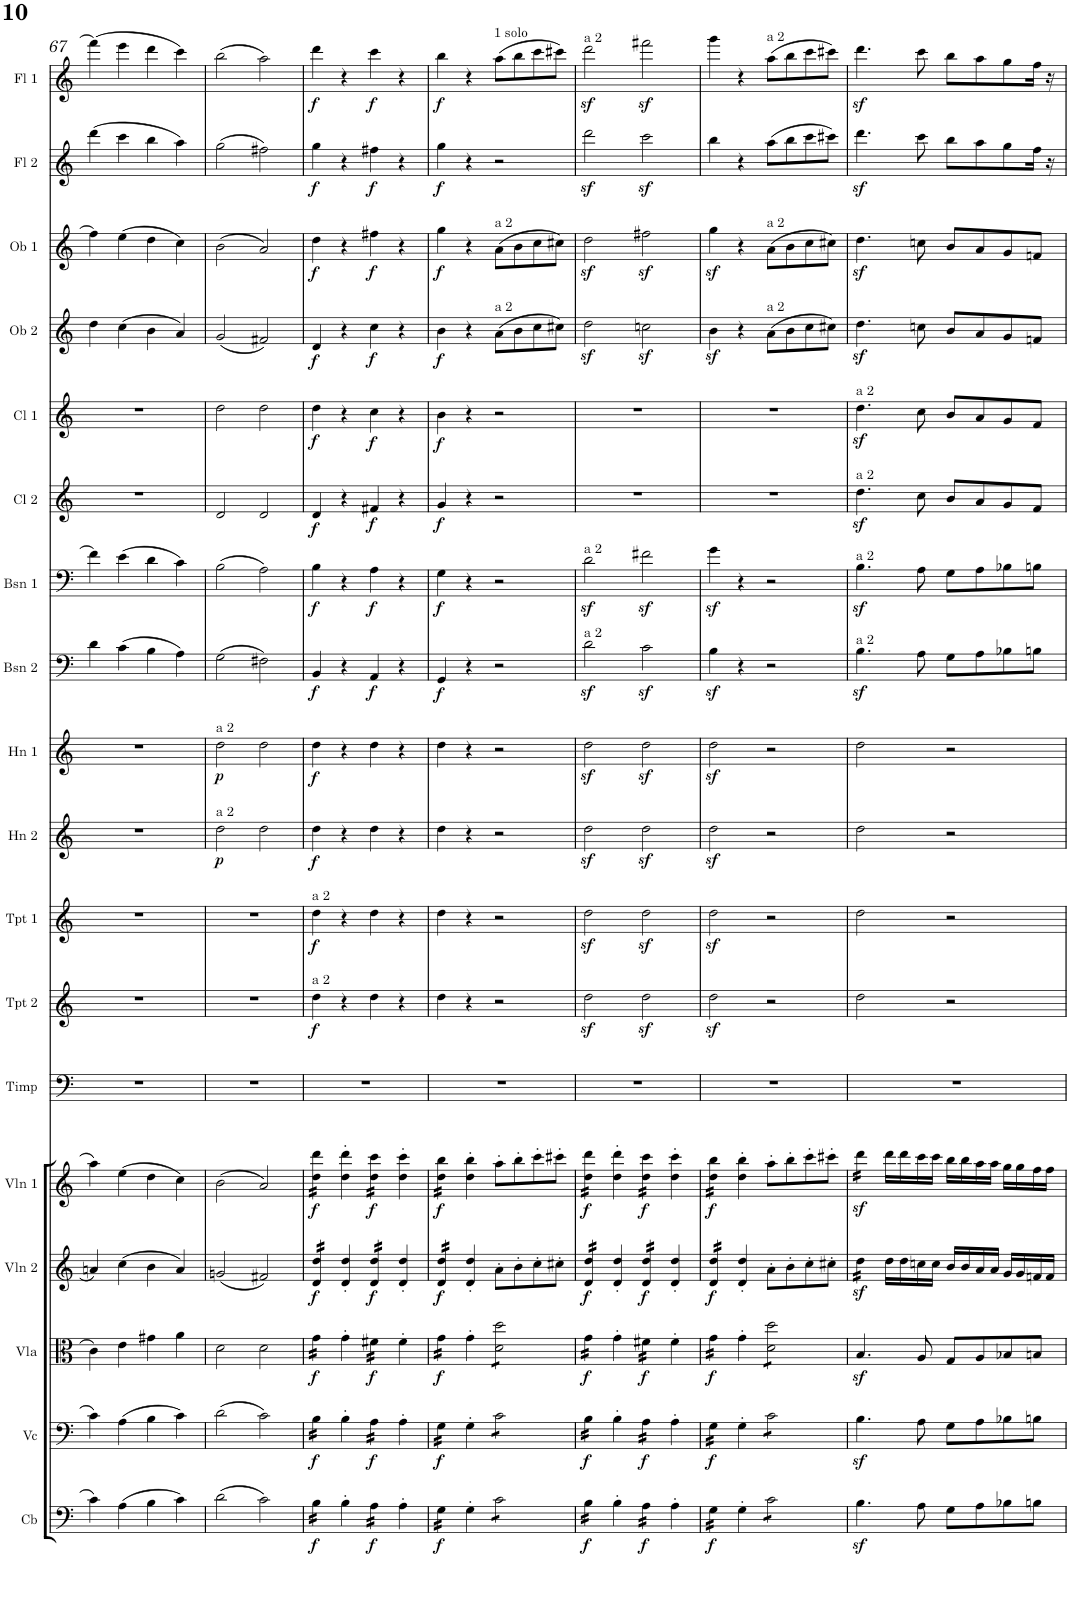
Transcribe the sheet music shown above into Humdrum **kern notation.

**kern	**dynam	**kern	**dynam	**kern	**dynam	**kern	**dynam	**kern	**dynam	**kern	**kern	**dynam	**kern	**dynam	**kern	**dynam	**kern	**dynam	**kern	**dynam	**kern	**dynam	**kern	**dynam	**kern	**dynam	**kern	**dynam	**kern	**dynam	**kern	**dynam	**kern	**dynam
*part18	*part18	*part17	*part17	*part16	*part16	*part15	*part15	*part14	*part14	*part13	*part12	*part12	*part11	*part11	*part10	*part10	*part9	*part9	*part8	*part8	*part7	*part7	*part6	*part6	*part5	*part5	*part4	*part4	*part3	*part3	*part2	*part2	*part1	*part1
*staff18	*staff18	*staff17	*staff17	*staff16	*staff16	*staff15	*staff15	*staff14	*staff14	*staff13	*staff12	*staff12	*staff11	*staff11	*staff10	*staff10	*staff9	*staff9	*staff8	*staff8	*staff7	*staff7	*staff6	*staff6	*staff5	*staff5	*staff4	*staff4	*staff3	*staff3	*staff2	*staff2	*staff1	*staff1
*I"Contrabass	*	*I"Violoncello	*	*I"Viola	*	*I"Violin 2	*	*I"Violin 1	*	*I"Timpani	*I"C Trumpet 2	*	*I"C Trumpet 1	*	*I"C Horn 2	*	*I"C Horn 1	*	*I"Bassoon 2	*	*I"Bassoon 1	*	*I"C Clarinet 2	*	*I"C Clarinet 1	*	*I"Oboe 2	*	*I"Oboe 1	*	*I"Flute 2	*	*I"Flute 1	*
*I'Cb	*	*I'Vc	*	*I'Vla	*	*I'Vln 2	*	*I'Vln 1	*	*I'Timp	*I'Tpt 2	*	*I'Tpt 1	*	*I'Hn 2	*	*I'Hn 1	*	*I'Bsn 2	*	*I'Bsn 1	*	*I'Cl 2	*	*I'Cl 1	*	*I'Ob 2	*	*I'Ob 1	*	*I'Fl 2	*	*I'Fl 1	*
!!LO:PB:g=z
*clefF4	*	*clefF4	*	*clefC3	*	*clefG2	*	*clefG2	*	*clefF4	*clefG2	*	*clefG2	*	*clefG2	*	*clefG2	*	*clefF4	*	*clefF4	*	*clefG2	*	*clefG2	*	*clefG2	*	*clefG2	*	*clefG2	*	*clefG2	*
*Trd7c12	*	*	*	*	*	*	*	*	*	*	*Trd1c2	*	*Trd1c2	*	*Trd7c12	*	*Trd7c12	*	*	*	*	*	*Trd1c2	*	*Trd1c2	*	*	*	*	*	*	*	*	*
*k[]	*	*k[]	*	*k[]	*	*k[]	*	*k[]	*	*k[]	*k[]	*	*k[]	*	*k[]	*	*k[]	*	*k[]	*	*k[]	*	*k[]	*	*k[]	*	*k[]	*	*k[]	*	*k[]	*	*k[]	*
*M2/2	*	*M2/2	*	*M2/2	*	*M2/2	*	*M2/2	*	*M2/2	*M2/2	*	*M2/2	*	*M2/2	*	*M2/2	*	*M2/2	*	*M2/2	*	*M2/2	*	*M2/2	*	*M2/2	*	*M2/2	*	*M2/2	*	*M2/2	*
*met(c|)	*	*met(c|)	*	*met(c|)	*	*met(c|)	*	*met(c|)	*	*met(c|)	*met(c|)	*	*met(c|)	*	*met(c|)	*	*met(c|)	*	*met(c|)	*	*met(c|)	*	*met(c|)	*	*met(c|)	*	*met(c|)	*	*met(c|)	*	*met(c|)	*	*met(c|)	*
=67	=67	=67	=67	=67	=67	=67	=67	=67	=67	=67	=67	=67	=67	=67	=67	=67	=67	=67	=67	=67	=67	=67	=67	=67	=67	=67	=67	=67	=67	=67	=67	=67	=67	=67
4c\	.	4c\	.	4c\	.	4an/	.	4aa\	.	1r	1r	.	1r	.	1r	.	1r	.	4d\	.	4f\]	.	1r	.	1r	.	4dd\	.	4ff\]	.	(4ddd\	.	(4fff\]	.
(4A\	.	(4A\	.	4e\	.	(4cc\	.	(4ee\	.	.	.	.	.	.	.	.	.	.	(4c\	.	(4e\	.	.	.	.	.	(4cc\	.	(4ee\	.	4ccc\	.	4eee\	.
4B\	.	4B\	.	4g#X\	.	4b\	.	4dd\	.	.	.	.	.	.	.	.	.	.	4B\	.	4d\	.	.	.	.	.	4b\	.	4dd\	.	4bb\	.	4ddd\	.
4c\)	.	4c\)	.	4a\	.	4a/)	.	4cc\)	.	.	.	.	.	.	.	.	.	.	4A\)	.	4c\)	.	.	.	.	.	4a/)	.	4cc\)	.	4aa\)	.	4ccc\)	.
=68	=68	=68	=68	=68	=68	=68	=68	=68	=68	=68	=68	=68	=68	=68	=68	=68	=68	=68	=68	=68	=68	=68	=68	=68	=68	=68	=68	=68	=68	=68	=68	=68	=68	=68
!	!	!	!	!	!	!	!	!	!	!	!	!	!	!	!	!	!LO:TX:a:t=a 2	!	!	!	!	!	!	!	!	!	!	!	!	!	!	!	!	!
!	!	!	!	!	!	!	!	!	!	!	!	!	!	!	!LO:TX:a:t=a 2	!	!	!	!	!	!	!	!	!	!	!	!	!	!	!	!	!	!	!
!	!	!	!	!	!	!	!	!	!	!	!	!	!	!	!	!LO:DY:b	!	!LO:DY:b	!	!	!	!	!	!	!	!	!	!	!	!	!	!	!	!
(2d\	.	(2d\	.	2d\	.	(2gn/	.	(2b\	.	1r	1r	.	1r	.	2dd\	p	2dd\	p	(2G\	.	(2B\	.	2d/	.	2dd\	.	(2g/	.	(2b\	.	(2gg\	.	(2bb\	.
2c\)	.	2c\)	.	2d\	.	2f#X/)	.	2a/)	.	.	.	.	.	.	2dd\	.	2dd\	.	2F#X\)	.	2A\)	.	2d/	.	2dd\	.	2f#X/)	.	2a/)	.	2ff#X\)	.	2aa\)	.
=69	=69	=69	=69	=69	=69	=69	=69	=69	=69	=69	=69	=69	=69	=69	=69	=69	=69	=69	=69	=69	=69	=69	=69	=69	=69	=69	=69	=69	=69	=69	=69	=69	=69	=69
!	!	!	!	!	!	!	!	!	!	!	!	!	!LO:TX:a:t=a 2	!	!	!	!	!	!	!	!	!	!	!	!	!	!	!	!	!	!	!	!	!
!	!	!	!	!	!	!	!	!	!	!	!LO:TX:a:t=a 2	!	!	!	!	!	!	!	!	!	!	!	!	!	!	!	!	!	!	!	!	!	!	!
!	!LO:DY:b	!	!LO:DY:b	!	!LO:DY:b	!	!LO:DY:b	!	!LO:DY:b	!	!	!LO:DY:b	!	!LO:DY:b	!	!LO:DY:b	!	!LO:DY:b	!	!LO:DY:b	!	!LO:DY:b	!	!LO:DY:b	!	!LO:DY:b	!	!LO:DY:b	!	!LO:DY:b	!	!LO:DY:b	!	!LO:DY:b
*tremolo	*	*	*	*	*	*	*	*	*	*	*	*	*	*	*	*	*	*	*	*	*	*	*	*	*	*	*	*	*	*	*	*	*	*
*	*	*tremolo	*	*	*	*	*	*	*	*	*	*	*	*	*	*	*	*	*	*	*	*	*	*	*	*	*	*	*	*	*	*	*	*
*	*	*	*	*tremolo	*	*	*	*	*	*	*	*	*	*	*	*	*	*	*	*	*	*	*	*	*	*	*	*	*	*	*	*	*	*
*	*	*	*	*	*	*tremolo	*	*	*	*	*	*	*	*	*	*	*	*	*	*	*	*	*	*	*	*	*	*	*	*	*	*	*	*
*	*	*	*	*	*	*	*	*tremolo	*	*	*	*	*	*	*	*	*	*	*	*	*	*	*	*	*	*	*	*	*	*	*	*	*	*
16B\LL	f	16B\LL	f	16g\LL	f	16d/ 16dd/LL	f	16dd\ 16ddd\LL	f	1r	4dd\	f	4dd\	f	4dd\	f	4dd\	f	4BB/	f	4B\	f	4d/	f	4dd\	f	4d/	f	4dd\	f	4gg\	f	4ddd\	f
16B\	.	16B\	.	16g\	.	16d/ 16dd/	.	16dd\ 16ddd\	.	.	.	.	.	.	.	.	.	.	.	.	.	.	.	.	.	.	.	.	.	.	.	.	.	.
16B\	.	16B\	.	16g\	.	16d/ 16dd/	.	16dd\ 16ddd\	.	.	.	.	.	.	.	.	.	.	.	.	.	.	.	.	.	.	.	.	.	.	.	.	.	.
16B\JJ	.	16B\JJ	.	16g\JJ	.	16d/ 16dd/JJ	.	16dd\ 16ddd\JJ	.	.	.	.	.	.	.	.	.	.	.	.	.	.	.	.	.	.	.	.	.	.	.	.	.	.
*	*	*	*	*	*	*	*	*Xtremolo	*	*	*	*	*	*	*	*	*	*	*	*	*	*	*	*	*	*	*	*	*	*	*	*	*	*
*	*	*	*	*	*	*Xtremolo	*	*	*	*	*	*	*	*	*	*	*	*	*	*	*	*	*	*	*	*	*	*	*	*	*	*	*	*
*	*	*	*	*Xtremolo	*	*	*	*	*	*	*	*	*	*	*	*	*	*	*	*	*	*	*	*	*	*	*	*	*	*	*	*	*	*
*	*	*Xtremolo	*	*	*	*	*	*	*	*	*	*	*	*	*	*	*	*	*	*	*	*	*	*	*	*	*	*	*	*	*	*	*	*
*Xtremolo	*	*	*	*	*	*	*	*	*	*	*	*	*	*	*	*	*	*	*	*	*	*	*	*	*	*	*	*	*	*	*	*	*	*
4B'\	.	4B'\	.	4g'\	.	4d/' 4dd/'	.	4dd\' 4ddd\'	.	.	4r	.	4r	.	4r	.	4r	.	4r	.	4r	.	4r	.	4r	.	4r	.	4r	.	4r	.	4r	.
!	!LO:DY:b	!	!LO:DY:b	!	!LO:DY:b	!	!LO:DY:b	!	!LO:DY:b	!	!	!	!	!	!	!	!	!	!	!LO:DY:b	!	!LO:DY:b	!	!LO:DY:b	!	!LO:DY:b	!	!LO:DY:b	!	!LO:DY:b	!	!LO:DY:b	!	!LO:DY:b
*tremolo	*	*	*	*	*	*	*	*	*	*	*	*	*	*	*	*	*	*	*	*	*	*	*	*	*	*	*	*	*	*	*	*	*	*
*	*	*tremolo	*	*	*	*	*	*	*	*	*	*	*	*	*	*	*	*	*	*	*	*	*	*	*	*	*	*	*	*	*	*	*	*
*	*	*	*	*tremolo	*	*	*	*	*	*	*	*	*	*	*	*	*	*	*	*	*	*	*	*	*	*	*	*	*	*	*	*	*	*
*	*	*	*	*	*	*tremolo	*	*	*	*	*	*	*	*	*	*	*	*	*	*	*	*	*	*	*	*	*	*	*	*	*	*	*	*
*	*	*	*	*	*	*	*	*tremolo	*	*	*	*	*	*	*	*	*	*	*	*	*	*	*	*	*	*	*	*	*	*	*	*	*	*
16A\LL	f	16A\LL	f	16f#X\LL	f	16d/ 16dd/LL	f	16dd\ 16ccc\LL	f	.	4dd\	.	4dd\	.	4dd\	.	4dd\	.	4AA/	f	4A\	f	4f#X/	f	4cc\	f	4cc\	f	4ff#X\	f	4ff#X\	f	4ccc\	f
16A\	.	16A\	.	16f#X\	.	16d/ 16dd/	.	16dd\ 16ccc\	.	.	.	.	.	.	.	.	.	.	.	.	.	.	.	.	.	.	.	.	.	.	.	.	.	.
16A\	.	16A\	.	16f#X\	.	16d/ 16dd/	.	16dd\ 16ccc\	.	.	.	.	.	.	.	.	.	.	.	.	.	.	.	.	.	.	.	.	.	.	.	.	.	.
16A\JJ	.	16A\JJ	.	16f#X\JJ	.	16d/ 16dd/JJ	.	16dd\ 16ccc\JJ	.	.	.	.	.	.	.	.	.	.	.	.	.	.	.	.	.	.	.	.	.	.	.	.	.	.
*	*	*	*	*	*	*	*	*Xtremolo	*	*	*	*	*	*	*	*	*	*	*	*	*	*	*	*	*	*	*	*	*	*	*	*	*	*
*	*	*	*	*	*	*Xtremolo	*	*	*	*	*	*	*	*	*	*	*	*	*	*	*	*	*	*	*	*	*	*	*	*	*	*	*	*
*	*	*	*	*Xtremolo	*	*	*	*	*	*	*	*	*	*	*	*	*	*	*	*	*	*	*	*	*	*	*	*	*	*	*	*	*	*
*	*	*Xtremolo	*	*	*	*	*	*	*	*	*	*	*	*	*	*	*	*	*	*	*	*	*	*	*	*	*	*	*	*	*	*	*	*
*Xtremolo	*	*	*	*	*	*	*	*	*	*	*	*	*	*	*	*	*	*	*	*	*	*	*	*	*	*	*	*	*	*	*	*	*	*
4A'\	.	4A'\	.	4f#'\	.	4d/' 4dd/'	.	4dd\' 4ccc\'	.	.	4r	.	4r	.	4r	.	4r	.	4r	.	4r	.	4r	.	4r	.	4r	.	4r	.	4r	.	4r	.
=70	=70	=70	=70	=70	=70	=70	=70	=70	=70	=70	=70	=70	=70	=70	=70	=70	=70	=70	=70	=70	=70	=70	=70	=70	=70	=70	=70	=70	=70	=70	=70	=70	=70	=70
!	!LO:DY:b	!	!LO:DY:b	!	!LO:DY:b	!	!LO:DY:b	!	!LO:DY:b	!	!	!	!	!	!	!	!	!	!	!LO:DY:b	!	!LO:DY:b	!	!LO:DY:b	!	!LO:DY:b	!	!LO:DY:b	!	!LO:DY:b	!	!LO:DY:b	!	!LO:DY:b
*tremolo	*	*	*	*	*	*	*	*	*	*	*	*	*	*	*	*	*	*	*	*	*	*	*	*	*	*	*	*	*	*	*	*	*	*
*	*	*tremolo	*	*	*	*	*	*	*	*	*	*	*	*	*	*	*	*	*	*	*	*	*	*	*	*	*	*	*	*	*	*	*	*
*	*	*	*	*tremolo	*	*	*	*	*	*	*	*	*	*	*	*	*	*	*	*	*	*	*	*	*	*	*	*	*	*	*	*	*	*
*	*	*	*	*	*	*tremolo	*	*	*	*	*	*	*	*	*	*	*	*	*	*	*	*	*	*	*	*	*	*	*	*	*	*	*	*
*	*	*	*	*	*	*	*	*tremolo	*	*	*	*	*	*	*	*	*	*	*	*	*	*	*	*	*	*	*	*	*	*	*	*	*	*
16G\LL	f	16G\LL	f	16g\LL	f	16d/ 16dd/LL	f	16dd\ 16bb\LL	f	1r	4dd\	.	4dd\	.	4dd\	.	4dd\	.	4GG/	f	4G\	f	4g/	f	4b\	f	4b\	f	4gg\	f	4gg\	f	4bb\	f
16G\	.	16G\	.	16g\	.	16d/ 16dd/	.	16dd\ 16bb\	.	.	.	.	.	.	.	.	.	.	.	.	.	.	.	.	.	.	.	.	.	.	.	.	.	.
16G\	.	16G\	.	16g\	.	16d/ 16dd/	.	16dd\ 16bb\	.	.	.	.	.	.	.	.	.	.	.	.	.	.	.	.	.	.	.	.	.	.	.	.	.	.
16G\JJ	.	16G\JJ	.	16g\JJ	.	16d/ 16dd/JJ	.	16dd\ 16bb\JJ	.	.	.	.	.	.	.	.	.	.	.	.	.	.	.	.	.	.	.	.	.	.	.	.	.	.
*	*	*	*	*	*	*	*	*Xtremolo	*	*	*	*	*	*	*	*	*	*	*	*	*	*	*	*	*	*	*	*	*	*	*	*	*	*
*	*	*	*	*	*	*Xtremolo	*	*	*	*	*	*	*	*	*	*	*	*	*	*	*	*	*	*	*	*	*	*	*	*	*	*	*	*
*	*	*	*	*Xtremolo	*	*	*	*	*	*	*	*	*	*	*	*	*	*	*	*	*	*	*	*	*	*	*	*	*	*	*	*	*	*
*	*	*Xtremolo	*	*	*	*	*	*	*	*	*	*	*	*	*	*	*	*	*	*	*	*	*	*	*	*	*	*	*	*	*	*	*	*
*Xtremolo	*	*	*	*	*	*	*	*	*	*	*	*	*	*	*	*	*	*	*	*	*	*	*	*	*	*	*	*	*	*	*	*	*	*
4G'\	.	4G'\	.	4g'\	.	4d/' 4dd/'	.	4dd\' 4bb\'	.	.	4r	.	4r	.	4r	.	4r	.	4r	.	4r	.	4r	.	4r	.	4r	.	4r	.	4r	.	4r	.
!	!	!	!	!	!	!	!	!	!	!	!	!	!	!	!	!	!	!	!	!	!	!	!	!	!	!	!	!	!	!	!	!	!LO:TX:a:t=1 solo	!
!	!	!	!	!	!	!	!	!	!	!	!	!	!	!	!	!	!	!	!	!	!	!	!	!	!	!	!	!	!LO:TX:a:t=a 2	!	!	!	!	!
!	!	!	!	!	!	!	!	!	!	!	!	!	!	!	!	!	!	!	!	!	!	!	!	!	!	!	!LO:TX:a:t=a 2	!	!	!	!	!	!	!
*tremolo	*	*	*	*	*	*	*	*	*	*	*	*	*	*	*	*	*	*	*	*	*	*	*	*	*	*	*	*	*	*	*	*	*	*
*	*	*tremolo	*	*	*	*	*	*	*	*	*	*	*	*	*	*	*	*	*	*	*	*	*	*	*	*	*	*	*	*	*	*	*	*
*	*	*	*	*tremolo	*	*	*	*	*	*	*	*	*	*	*	*	*	*	*	*	*	*	*	*	*	*	*	*	*	*	*	*	*	*
8c\L	.	8c\L	.	8d\ 8dd\L	.	8a'\L	.	8aa'\L	.	.	2r	.	2r	.	2r	.	2r	.	2r	.	2r	.	2r	.	2r	.	(8a\L	.	(8a\L	.	2r	.	(8aa\L	.
8c\	.	8c\	.	8d\ 8dd\	.	8b'\	.	8bb'\	.	.	.	.	.	.	.	.	.	.	.	.	.	.	.	.	.	.	8b\	.	8b\	.	.	.	8bb\	.
8c\	.	8c\	.	8d\ 8dd\	.	8cc'\	.	8ccc'\	.	.	.	.	.	.	.	.	.	.	.	.	.	.	.	.	.	.	8cc\	.	8cc\	.	.	.	8ccc\	.
8c\J	.	8c\J	.	8d\ 8dd\J	.	8cc#X'\J	.	8ccc#X'\J	.	.	.	.	.	.	.	.	.	.	.	.	.	.	.	.	.	.	8cc#X\J)	.	8cc#X\J)	.	.	.	8ccc#X\J)	.
=71	=71	=71	=71	=71	=71	=71	=71	=71	=71	=71	=71	=71	=71	=71	=71	=71	=71	=71	=71	=71	=71	=71	=71	=71	=71	=71	=71	=71	=71	=71	=71	=71	=71	=71
!	!	!	!	!	!	!	!	!	!	!	!	!	!	!	!	!	!	!	!	!	!	!	!	!	!	!	!	!	!	!	!	!	!LO:TX:a:t=a 2	!
!	!	!	!	!	!	!	!	!	!	!	!	!	!	!	!	!	!	!	!	!	!LO:TX:a:t=a 2	!	!	!	!	!	!	!	!	!	!	!	!	!
!	!	!	!	!	!	!	!	!	!	!	!	!	!	!	!	!	!	!	!LO:TX:a:t=a 2	!	!	!	!	!	!	!	!	!	!	!	!	!	!	!
!	!LO:DY:b	!	!LO:DY:b	!	!LO:DY:b	!	!LO:DY:b	!	!LO:DY:b	!	!	!	!	!	!	!	!	!	!	!	!	!	!	!	!	!	!	!	!	!	!	!	!	!
*	*	*	*	*	*	*tremolo	*	*	*	*	*	*	*	*	*	*	*	*	*	*	*	*	*	*	*	*	*	*	*	*	*	*	*	*
*	*	*	*	*	*	*	*	*tremolo	*	*	*	*	*	*	*	*	*	*	*	*	*	*	*	*	*	*	*	*	*	*	*	*	*	*
16B\LL	f	16B\LL	f	16g\LL	f	16d/ 16dd/LL	f	16dd\ 16ddd\LL	f	1r	2ddz<\	.	2ddz<\	.	2ddz<\	.	2ddz<\	.	2dz<\	.	2dz<\	.	1r	.	1r	.	2ddz<\	.	2ddz<\	.	2dddz<\	.	2dddz<\	.
16B\	.	16B\	.	16g\	.	16d/ 16dd/	.	16dd\ 16ddd\	.	.	.	.	.	.	.	.	.	.	.	.	.	.	.	.	.	.	.	.	.	.	.	.	.	.
16B\	.	16B\	.	16g\	.	16d/ 16dd/	.	16dd\ 16ddd\	.	.	.	.	.	.	.	.	.	.	.	.	.	.	.	.	.	.	.	.	.	.	.	.	.	.
16B\JJ	.	16B\JJ	.	16g\JJ	.	16d/ 16dd/JJ	.	16dd\ 16ddd\JJ	.	.	.	.	.	.	.	.	.	.	.	.	.	.	.	.	.	.	.	.	.	.	.	.	.	.
*	*	*	*	*	*	*	*	*Xtremolo	*	*	*	*	*	*	*	*	*	*	*	*	*	*	*	*	*	*	*	*	*	*	*	*	*	*
*	*	*	*	*	*	*Xtremolo	*	*	*	*	*	*	*	*	*	*	*	*	*	*	*	*	*	*	*	*	*	*	*	*	*	*	*	*
*	*	*	*	*Xtremolo	*	*	*	*	*	*	*	*	*	*	*	*	*	*	*	*	*	*	*	*	*	*	*	*	*	*	*	*	*	*
*	*	*Xtremolo	*	*	*	*	*	*	*	*	*	*	*	*	*	*	*	*	*	*	*	*	*	*	*	*	*	*	*	*	*	*	*	*
*Xtremolo	*	*	*	*	*	*	*	*	*	*	*	*	*	*	*	*	*	*	*	*	*	*	*	*	*	*	*	*	*	*	*	*	*	*
4B'\	.	4B'\	.	4g'\	.	4d/' 4dd/'	.	4dd\' 4ddd\'	.	.	.	.	.	.	.	.	.	.	.	.	.	.	.	.	.	.	.	.	.	.	.	.	.	.
!	!LO:DY:b	!	!LO:DY:b	!	!LO:DY:b	!	!LO:DY:b	!	!LO:DY:b	!	!	!	!	!	!	!	!	!	!	!	!	!	!	!	!	!	!	!	!	!	!	!	!	!
*tremolo	*	*	*	*	*	*	*	*	*	*	*	*	*	*	*	*	*	*	*	*	*	*	*	*	*	*	*	*	*	*	*	*	*	*
*	*	*tremolo	*	*	*	*	*	*	*	*	*	*	*	*	*	*	*	*	*	*	*	*	*	*	*	*	*	*	*	*	*	*	*	*
*	*	*	*	*tremolo	*	*	*	*	*	*	*	*	*	*	*	*	*	*	*	*	*	*	*	*	*	*	*	*	*	*	*	*	*	*
*	*	*	*	*	*	*tremolo	*	*	*	*	*	*	*	*	*	*	*	*	*	*	*	*	*	*	*	*	*	*	*	*	*	*	*	*
*	*	*	*	*	*	*	*	*tremolo	*	*	*	*	*	*	*	*	*	*	*	*	*	*	*	*	*	*	*	*	*	*	*	*	*	*
16A\LL	f	16A\LL	f	16f#X\LL	f	16d/ 16dd/LL	f	16dd\ 16ccc\LL	f	.	2ddz<\	.	2ddz<\	.	2ddz<\	.	2ddz<\	.	2cz<\	.	2f#Xz<\	.	.	.	.	.	2ccnz<\	.	2ff#Xz<\	.	2cccz<\	.	2fff#Xz<\	.
16A\	.	16A\	.	16f#X\	.	16d/ 16dd/	.	16dd\ 16ccc\	.	.	.	.	.	.	.	.	.	.	.	.	.	.	.	.	.	.	.	.	.	.	.	.	.	.
16A\	.	16A\	.	16f#X\	.	16d/ 16dd/	.	16dd\ 16ccc\	.	.	.	.	.	.	.	.	.	.	.	.	.	.	.	.	.	.	.	.	.	.	.	.	.	.
16A\JJ	.	16A\JJ	.	16f#X\JJ	.	16d/ 16dd/JJ	.	16dd\ 16ccc\JJ	.	.	.	.	.	.	.	.	.	.	.	.	.	.	.	.	.	.	.	.	.	.	.	.	.	.
*	*	*	*	*	*	*	*	*Xtremolo	*	*	*	*	*	*	*	*	*	*	*	*	*	*	*	*	*	*	*	*	*	*	*	*	*	*
*	*	*	*	*	*	*Xtremolo	*	*	*	*	*	*	*	*	*	*	*	*	*	*	*	*	*	*	*	*	*	*	*	*	*	*	*	*
*	*	*	*	*Xtremolo	*	*	*	*	*	*	*	*	*	*	*	*	*	*	*	*	*	*	*	*	*	*	*	*	*	*	*	*	*	*
*	*	*Xtremolo	*	*	*	*	*	*	*	*	*	*	*	*	*	*	*	*	*	*	*	*	*	*	*	*	*	*	*	*	*	*	*	*
*Xtremolo	*	*	*	*	*	*	*	*	*	*	*	*	*	*	*	*	*	*	*	*	*	*	*	*	*	*	*	*	*	*	*	*	*	*
4A'\	.	4A'\	.	4f#'\	.	4d/' 4dd/'	.	4dd\' 4ccc\'	.	.	.	.	.	.	.	.	.	.	.	.	.	.	.	.	.	.	.	.	.	.	.	.	.	.
=72	=72	=72	=72	=72	=72	=72	=72	=72	=72	=72	=72	=72	=72	=72	=72	=72	=72	=72	=72	=72	=72	=72	=72	=72	=72	=72	=72	=72	=72	=72	=72	=72	=72	=72
!	!LO:DY:b	!	!LO:DY:b	!	!LO:DY:b	!	!LO:DY:b	!	!LO:DY:b	!	!	!	!	!	!	!	!	!	!	!	!	!	!	!	!	!	!	!	!	!	!	!	!	!
*tremolo	*	*	*	*	*	*	*	*	*	*	*	*	*	*	*	*	*	*	*	*	*	*	*	*	*	*	*	*	*	*	*	*	*	*
*	*	*tremolo	*	*	*	*	*	*	*	*	*	*	*	*	*	*	*	*	*	*	*	*	*	*	*	*	*	*	*	*	*	*	*	*
*	*	*	*	*tremolo	*	*	*	*	*	*	*	*	*	*	*	*	*	*	*	*	*	*	*	*	*	*	*	*	*	*	*	*	*	*
*	*	*	*	*	*	*tremolo	*	*	*	*	*	*	*	*	*	*	*	*	*	*	*	*	*	*	*	*	*	*	*	*	*	*	*	*
*	*	*	*	*	*	*	*	*tremolo	*	*	*	*	*	*	*	*	*	*	*	*	*	*	*	*	*	*	*	*	*	*	*	*	*	*
16G\LL	f	16G\LL	f	16g\LL	f	16d/ 16dd/LL	f	16dd\ 16bb\LL	f	1r	2ddz<\	.	2ddz<\	.	2ddz<\	.	2ddz<\	.	4Bz<\	.	4gz<\	.	1r	.	1r	.	4bz<\	.	4ggz<\	.	4bb\	.	4ggg\	.
16G\	.	16G\	.	16g\	.	16d/ 16dd/	.	16dd\ 16bb\	.	.	.	.	.	.	.	.	.	.	.	.	.	.	.	.	.	.	.	.	.	.	.	.	.	.
16G\	.	16G\	.	16g\	.	16d/ 16dd/	.	16dd\ 16bb\	.	.	.	.	.	.	.	.	.	.	.	.	.	.	.	.	.	.	.	.	.	.	.	.	.	.
16G\JJ	.	16G\JJ	.	16g\JJ	.	16d/ 16dd/JJ	.	16dd\ 16bb\JJ	.	.	.	.	.	.	.	.	.	.	.	.	.	.	.	.	.	.	.	.	.	.	.	.	.	.
*	*	*	*	*	*	*	*	*Xtremolo	*	*	*	*	*	*	*	*	*	*	*	*	*	*	*	*	*	*	*	*	*	*	*	*	*	*
*	*	*	*	*	*	*Xtremolo	*	*	*	*	*	*	*	*	*	*	*	*	*	*	*	*	*	*	*	*	*	*	*	*	*	*	*	*
*	*	*	*	*Xtremolo	*	*	*	*	*	*	*	*	*	*	*	*	*	*	*	*	*	*	*	*	*	*	*	*	*	*	*	*	*	*
*	*	*Xtremolo	*	*	*	*	*	*	*	*	*	*	*	*	*	*	*	*	*	*	*	*	*	*	*	*	*	*	*	*	*	*	*	*
*Xtremolo	*	*	*	*	*	*	*	*	*	*	*	*	*	*	*	*	*	*	*	*	*	*	*	*	*	*	*	*	*	*	*	*	*	*
4G'\	.	4G'\	.	4g'\	.	4d/' 4dd/'	.	4dd\' 4bb\'	.	.	.	.	.	.	.	.	.	.	4r	.	4r	.	.	.	.	.	4r	.	4r	.	4r	.	4r	.
!	!	!	!	!	!	!	!	!	!	!	!	!	!	!	!	!	!	!	!	!	!	!	!	!	!	!	!	!	!	!	!	!	!LO:TX:a:t=a 2	!
!	!	!	!	!	!	!	!	!	!	!	!	!	!	!	!	!	!	!	!	!	!	!	!	!	!	!	!	!	!LO:TX:a:t=a 2	!	!	!	!	!
!	!	!	!	!	!	!	!	!	!	!	!	!	!	!	!	!	!	!	!	!	!	!	!	!	!	!	!LO:TX:a:t=a 2	!	!	!	!	!	!	!
*tremolo	*	*	*	*	*	*	*	*	*	*	*	*	*	*	*	*	*	*	*	*	*	*	*	*	*	*	*	*	*	*	*	*	*	*
*	*	*tremolo	*	*	*	*	*	*	*	*	*	*	*	*	*	*	*	*	*	*	*	*	*	*	*	*	*	*	*	*	*	*	*	*
*	*	*	*	*tremolo	*	*	*	*	*	*	*	*	*	*	*	*	*	*	*	*	*	*	*	*	*	*	*	*	*	*	*	*	*	*
8c\L	.	8c\L	.	8d\ 8dd\L	.	8a'\L	.	8aa'\L	.	.	2r	.	2r	.	2r	.	2r	.	2r	.	2r	.	.	.	.	.	(8a\L	.	(8a\L	.	(8aa\L	.	(8aa\L	.
8c\	.	8c\	.	8d\ 8dd\	.	8b'\	.	8bb'\	.	.	.	.	.	.	.	.	.	.	.	.	.	.	.	.	.	.	8b\	.	8b\	.	8bb\	.	8bb\	.
8c\	.	8c\	.	8d\ 8dd\	.	8cc'\	.	8ccc'\	.	.	.	.	.	.	.	.	.	.	.	.	.	.	.	.	.	.	8cc\	.	8cc\	.	8ccc\	.	8ccc\	.
8c\J	.	8c\J	.	8d\ 8dd\J	.	8cc#X'\J	.	8ccc#X'\J	.	.	.	.	.	.	.	.	.	.	.	.	.	.	.	.	.	.	8cc#X\J)	.	8cc#X\J)	.	8ccc#X\J)	.	8ccc#X\J)	.
*	*	*	*	*Xtremolo	*	*	*	*	*	*	*	*	*	*	*	*	*	*	*	*	*	*	*	*	*	*	*	*	*	*	*	*	*	*
*	*	*Xtremolo	*	*	*	*	*	*	*	*	*	*	*	*	*	*	*	*	*	*	*	*	*	*	*	*	*	*	*	*	*	*	*	*
*Xtremolo	*	*	*	*	*	*	*	*	*	*	*	*	*	*	*	*	*	*	*	*	*	*	*	*	*	*	*	*	*	*	*	*	*	*
=73	=73	=73	=73	=73	=73	=73	=73	=73	=73	=73	=73	=73	=73	=73	=73	=73	=73	=73	=73	=73	=73	=73	=73	=73	=73	=73	=73	=73	=73	=73	=73	=73	=73	=73
!	!	!	!	!	!	!	!	!	!	!	!	!	!	!	!	!	!	!	!	!	!	!	!	!	!LO:TX:a:t=a 2	!	!	!	!	!	!	!	!	!
!	!	!	!	!	!	!	!	!	!	!	!	!	!	!	!	!	!	!	!	!	!	!	!LO:TX:a:t=a 2	!	!	!	!	!	!	!	!	!	!	!
!	!	!	!	!	!	!	!	!	!	!	!	!	!	!	!	!	!	!	!	!	!LO:TX:a:t=a 2	!	!	!	!	!	!	!	!	!	!	!	!	!
!	!	!	!	!	!	!	!	!	!	!	!	!	!	!	!	!	!	!	!LO:TX:a:t=a 2	!	!	!	!	!	!	!	!	!	!	!	!	!	!	!
*	*	*	*	*	*	*tremolo	*	*	*	*	*	*	*	*	*	*	*	*	*	*	*	*	*	*	*	*	*	*	*	*	*	*	*	*
*	*	*	*	*	*	*	*	*tremolo	*	*	*	*	*	*	*	*	*	*	*	*	*	*	*	*	*	*	*	*	*	*	*	*	*	*
4.Bz<\	.	4.Bz<\	.	4.Bz</	.	16ddz<\LL	.	16dddz<\LL	.	1r	2dd\	.	2dd\	.	2dd\	.	2dd\	.	4.Bz<\	.	4.Bz<\	.	4.ddz<\	.	4.ddz<\	.	4.ddz<\	.	4.ddz<\	.	4.dddz<\	.	4.dddz<\	.
.	.	.	.	.	.	16ddz<\	.	16dddz<\	.	.	.	.	.	.	.	.	.	.	.	.	.	.	.	.	.	.	.	.	.	.	.	.	.	.
.	.	.	.	.	.	16ddz<\	.	16dddz<\	.	.	.	.	.	.	.	.	.	.	.	.	.	.	.	.	.	.	.	.	.	.	.	.	.	.
.	.	.	.	.	.	16ddz<\JJ	.	16dddz<\JJ	.	.	.	.	.	.	.	.	.	.	.	.	.	.	.	.	.	.	.	.	.	.	.	.	.	.
*	*	*	*	*	*	*	*	*Xtremolo	*	*	*	*	*	*	*	*	*	*	*	*	*	*	*	*	*	*	*	*	*	*	*	*	*	*
*	*	*	*	*	*	*Xtremolo	*	*	*	*	*	*	*	*	*	*	*	*	*	*	*	*	*	*	*	*	*	*	*	*	*	*	*	*
.	.	.	.	.	.	16dd\LL	.	16ddd\LL	.	.	.	.	.	.	.	.	.	.	.	.	.	.	.	.	.	.	.	.	.	.	.	.	.	.
.	.	.	.	.	.	16dd\	.	16ddd\	.	.	.	.	.	.	.	.	.	.	.	.	.	.	.	.	.	.	.	.	.	.	.	.	.	.
8A\	.	8A\	.	8A/	.	16ccn\	.	16ccc\	.	.	.	.	.	.	.	.	.	.	8A\	.	8A\	.	8cc\	.	8cc\	.	8ccn\	.	8ccn\	.	8ccc\	.	8ccc\	.
.	.	.	.	.	.	16cc\JJ	.	16ccc\JJ	.	.	.	.	.	.	.	.	.	.	.	.	.	.	.	.	.	.	.	.	.	.	.	.	.	.
8G\L	.	8G\L	.	8G/L	.	16b/LL	.	16bb\LL	.	.	2r	.	2r	.	2r	.	2r	.	8G\L	.	8G\L	.	8b/L	.	8b/L	.	8b/L	.	8b/L	.	8bb\L	.	8bb\L	.
.	.	.	.	.	.	16b/	.	16bb\	.	.	.	.	.	.	.	.	.	.	.	.	.	.	.	.	.	.	.	.	.	.	.	.	.	.
8A\	.	8A\	.	8A/	.	16a/	.	16aa\	.	.	.	.	.	.	.	.	.	.	8A\	.	8A\	.	8a/	.	8a/	.	8a/	.	8a/	.	8aa\	.	8aa\	.
.	.	.	.	.	.	16a/JJ	.	16aa\JJ	.	.	.	.	.	.	.	.	.	.	.	.	.	.	.	.	.	.	.	.	.	.	.	.	.	.
8B-X\	.	8B-X\	.	8B-X/	.	16g/LL	.	16gg\LL	.	.	.	.	.	.	.	.	.	.	8B-X\	.	8B-X\	.	8g/	.	8g/	.	8g/	.	8g/	.	8gg\	.	8gg\	.
.	.	.	.	.	.	16g/	.	16gg\	.	.	.	.	.	.	.	.	.	.	.	.	.	.	.	.	.	.	.	.	.	.	.	.	.	.
8Bn\J	.	8Bn\J	.	8Bn/J	.	16fn/	.	16ff\	.	.	.	.	.	.	.	.	.	.	8Bn\J	.	8Bn\J	.	8f/J	.	8f/J	.	8fn/J	.	8fn/J	.	16ff\Jk	.	16ff\Jk	.
.	.	.	.	.	.	16f/JJ	.	16ff\JJ	.	.	.	.	.	.	.	.	.	.	.	.	.	.	.	.	.	.	.	.	.	.	16r	.	16r	.
=	=	=	=	=	=	=	=	=	=	=	=	=	=	=	=	=	=	=	=	=	=	=	=	=	=	=	=	=	=	=	=	=	=	=
*-	*-	*-	*-	*-	*-	*-	*-	*-	*-	*-	*-	*-	*-	*-	*-	*-	*-	*-	*-	*-	*-	*-	*-	*-	*-	*-	*-	*-	*-	*-	*-	*-	*-	*-
